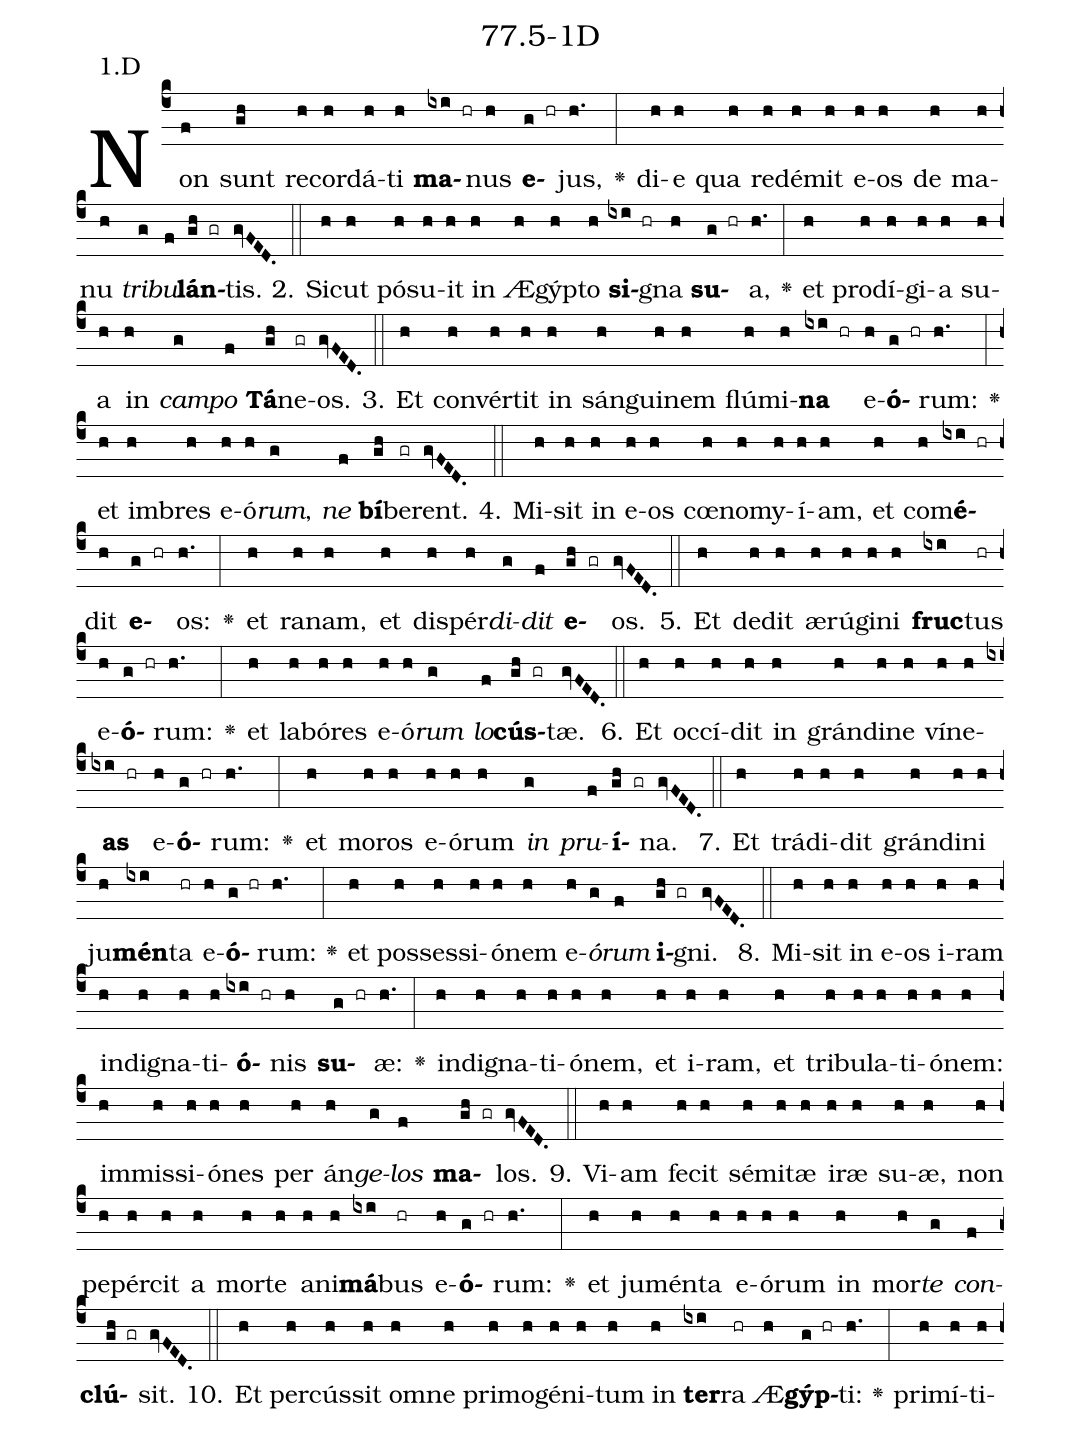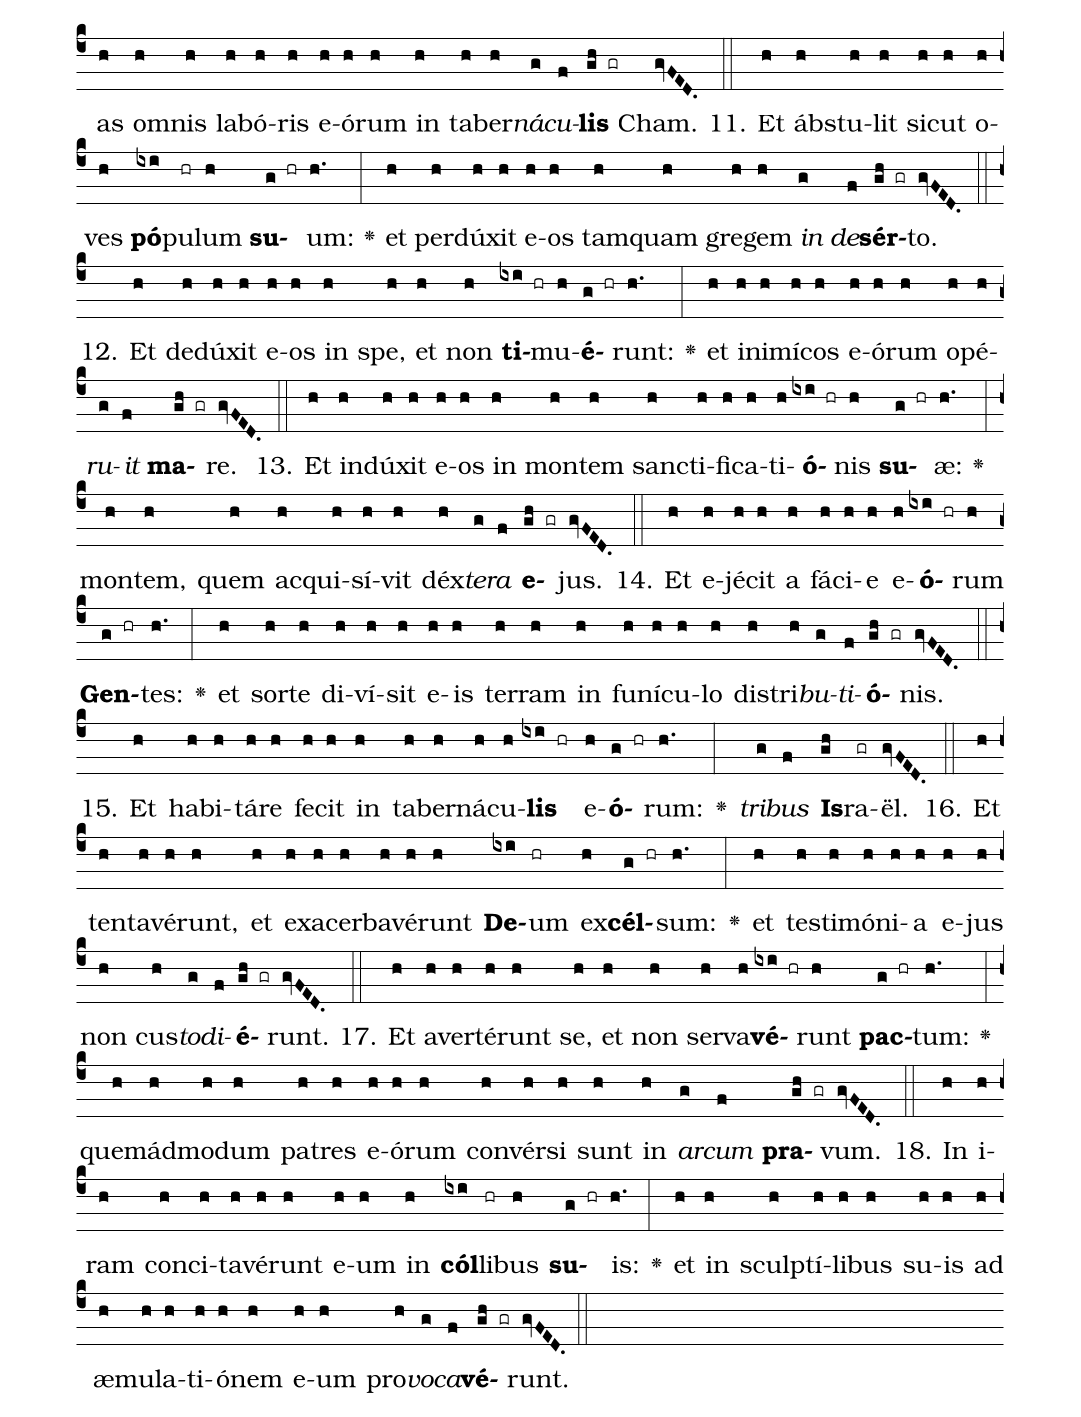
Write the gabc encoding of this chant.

name: 77.5-1D;
annotation: 1.D;
%%
(c4)Non(f) sunt(gh) re(h)cor(h)dá(h)ti(h) <b>ma</b>(ixi hr)nus(h) <b>e</b>(g hr)jus,(h.) <v>\greheightstar</v>(:) di(h)e(h) qua(h) red(h)é(h)mit(h) e(h)os(h) de(h) ma(h)nu(h) <i>tri</i>(g)<i>bu</i>(f)<b>lán</b>(gh gr)tis.(gvFED.) (::)
2. Sic(h)ut(h) pó(h)su(h)it(h) in(h) Æ(h)gýp(h)to(h) <b>si</b>(ixi hr)gna(h) <b>su</b>(g hr)a,(h.) <v>\greheightstar</v>(:) et(h) prod(h)í(h)gi(h)a(h) su(h)a(h) in(h) <i>cam</i>(g)<i>po</i>(f) <b>Tá</b>(gh)ne(gr)os.(gvFED.) (::)
3. Et(h) con(h)vér(h)tit(h) in(h) sán(h)gui(h)nem(h) flú(h)mi(h)<b>na</b>(ixi hr) e(h)<b>ó</b>(g hr)rum:(h.) <v>\greheightstar</v>(:) et(h) im(h)bres(h) e(h)ó(h)<i>rum</i>,(g) <i>ne</i>(f) <b>bí</b>(gh)be(gr)rent.(gvFED.) (::)
4. Mi(h)sit(h) in(h) e(h)os(h) cœ(h)no(h)my(h)í(h)am,(h) et(h) com(h)<b>é</b>(ixi hr)dit(h) <b>e</b>(g hr)os:(h.) <v>\greheightstar</v>(:) et(h) ra(h)nam,(h) et(h) dis(h)pér(h)<i>di</i>(g)<i>dit</i>(f) <b>e</b>(gh gr)os.(gvFED.) (::)
5. Et(h) de(h)dit(h) æ(h)rú(h)gi(h)ni(h) <b>fruc</b>(ixi)tus(hr) e(h)<b>ó</b>(g hr)rum:(h.) <v>\greheightstar</v>(:) et(h) la(h)bó(h)res(h) e(h)ó(h)<i>rum</i>(g) <i>lo</i>(f)<b>cús</b>(gh gr)tæ.(gvFED.) (::)
6. Et(h) oc(h)cí(h)dit(h) in(h) grán(h)di(h)ne(h) ví(h)ne(h)<b>as</b>(ixi hr) e(h)<b>ó</b>(g hr)rum:(h.) <v>\greheightstar</v>(:) et(h) mo(h)ros(h) e(h)ó(h)rum(h) <i>in</i>(g) <i>pru</i>(f)<b>í</b>(gh gr)na.(gvFED.) (::)
7. Et(h) trá(h)di(h)dit(h) grán(h)di(h)ni(h) ju(h)<b>mén</b>(ixi)ta(hr) e(h)<b>ó</b>(g hr)rum:(h.) <v>\greheightstar</v>(:) et(h) pos(h)ses(h)si(h)ó(h)nem(h) e(h)<i>ó</i>(g)<i>rum</i>(f) <b>i</b>(gh gr)gni.(gvFED.) (::)
8. Mi(h)sit(h) in(h) e(h)os(h) i(h)ram(h) in(h)di(h)gna(h)ti(h)<b>ó</b>(ixi hr)nis(h) <b>su</b>(g hr)æ:(h.) <v>\greheightstar</v>(:) in(h)di(h)gna(h)ti(h)ó(h)nem,(h) et(h) i(h)ram,(h) et(h) tri(h)bu(h)la(h)ti(h)ó(h)nem:(h) im(h)mis(h)si(h)ó(h)nes(h) per(h) án(h)<i>ge</i>(g)<i>los</i>(f) <b>ma</b>(gh gr)los.(gvFED.) (::)
9. Vi(h)am(h) fe(h)cit(h) sé(h)mi(h)tæ(h) i(h)ræ(h) su(h)æ,(h) non(h) pe(h)pér(h)cit(h) a(h) mor(h)te(h) a(h)ni(h)<b>má</b>(ixi)bus(hr) e(h)<b>ó</b>(g hr)rum:(h.) <v>\greheightstar</v>(:) et(h) ju(h)mén(h)ta(h) e(h)ó(h)rum(h) in(h) mor(h)<i>te</i>(g) <i>con</i>(f)<b>clú</b>(gh gr)sit.(gvFED.) (::)
10. Et(h) per(h)cús(h)sit(h) om(h)ne(h) pri(h)mo(h)gé(h)ni(h)tum(h) in(h) <b>ter</b>(ixi)ra(hr) Æ(h)<b>gýp</b>(g hr)ti:(h.) <v>\greheightstar</v>(:) pri(h)mí(h)ti(h)as(h) om(h)nis(h) la(h)bó(h)ris(h) e(h)ó(h)rum(h) in(h) ta(h)ber(h)<i>ná</i>(g)<i>cu</i>(f)<b>lis</b>(gh gr) Cham.(gvFED.) (::)
11. Et(h) ábs(h)tu(h)lit(h) sic(h)ut(h) o(h)ves(h) <b>pó</b>(ixi)pu(hr)lum(h) <b>su</b>(g hr)um:(h.) <v>\greheightstar</v>(:) et(h) per(h)dú(h)xit(h) e(h)os(h) tam(h)quam(h) gre(h)gem(h) <i>in</i>(g) <i>de</i>(f)<b>sér</b>(gh gr)to.(gvFED.) (::)
12. Et(h) de(h)dú(h)xit(h) e(h)os(h) in(h) spe,(h) et(h) non(h) <b>ti</b>(ixi hr)mu(h)<b>é</b>(g hr)runt:(h.) <v>\greheightstar</v>(:) et(h) in(h)i(h)mí(h)cos(h) e(h)ó(h)rum(h) o(h)pé(h)<i>ru</i>(g)<i>it</i>(f) <b>ma</b>(gh gr)re.(gvFED.) (::)
13. Et(h) in(h)dú(h)xit(h) e(h)os(h) in(h) mon(h)tem(h) sanc(h)ti(h)fi(h)ca(h)ti(h)<b>ó</b>(ixi hr)nis(h) <b>su</b>(g hr)æ:(h.) <v>\greheightstar</v>(:) mon(h)tem,(h) quem(h) ac(h)qui(h)sí(h)vit(h) déx(h)<i>te</i>(g)<i>ra</i>(f) <b>e</b>(gh gr)jus.(gvFED.) (::)
14. Et(h) e(h)jé(h)cit(h) a(h) fá(h)ci(h)e(h) e(h)<b>ó</b>(ixi hr)rum(h) <b>Gen</b>(g hr)tes:(h.) <v>\greheightstar</v>(:) et(h) sor(h)te(h) di(h)ví(h)sit(h) e(h)is(h) ter(h)ram(h) in(h) fu(h)ní(h)cu(h)lo(h) dis(h)tri(h)<i>bu</i>(g)<i>ti</i>(f)<b>ó</b>(gh gr)nis.(gvFED.) (::)
15. Et(h) ha(h)bi(h)tá(h)re(h) fe(h)cit(h) in(h) ta(h)ber(h)ná(h)cu(h)<b>lis</b>(ixi hr) e(h)<b>ó</b>(g hr)rum:(h.) <v>\greheightstar</v>(:) <i>tri</i>(g)<i>bus</i>(f) <b>Is</b>(gh)ra(gr)ël.(gvFED.) (::)
16. Et(h) ten(h)ta(h)vé(h)runt,(h) et(h) ex(h)a(h)cer(h)ba(h)vé(h)runt(h) <b>De</b>(ixi)um(hr) ex(h)<b>cél</b>(g hr)sum:(h.) <v>\greheightstar</v>(:) et(h) tes(h)ti(h)mó(h)ni(h)a(h) e(h)jus(h) non(h) cus(h)<i>to</i>(g)<i>di</i>(f)<b>é</b>(gh gr)runt.(gvFED.) (::)
17. Et(h) a(h)ver(h)té(h)runt(h) se,(h) et(h) non(h) ser(h)va(h)<b>vé</b>(ixi hr)runt(h) <b>pac</b>(g hr)tum:(h.) <v>\greheightstar</v>(:) quem(h)ád(h)mo(h)dum(h) pa(h)tres(h) e(h)ó(h)rum(h) con(h)vér(h)si(h) sunt(h) in(h) <i>ar</i>(g)<i>cum</i>(f) <b>pra</b>(gh gr)vum.(gvFED.) (::)
18. In(h) i(h)ram(h) con(h)ci(h)ta(h)vé(h)runt(h) e(h)um(h) in(h) <b>cól</b>(ixi)li(hr)bus(h) <b>su</b>(g hr)is:(h.) <v>\greheightstar</v>(:) et(h) in(h) sculp(h)tí(h)li(h)bus(h) su(h)is(h) ad(h) æ(h)mu(h)la(h)ti(h)ó(h)nem(h) e(h)um(h) pro(h)<i>vo</i>(g)<i>ca</i>(f)<b>vé</b>(gh gr)runt.(gvFED.) (::)
